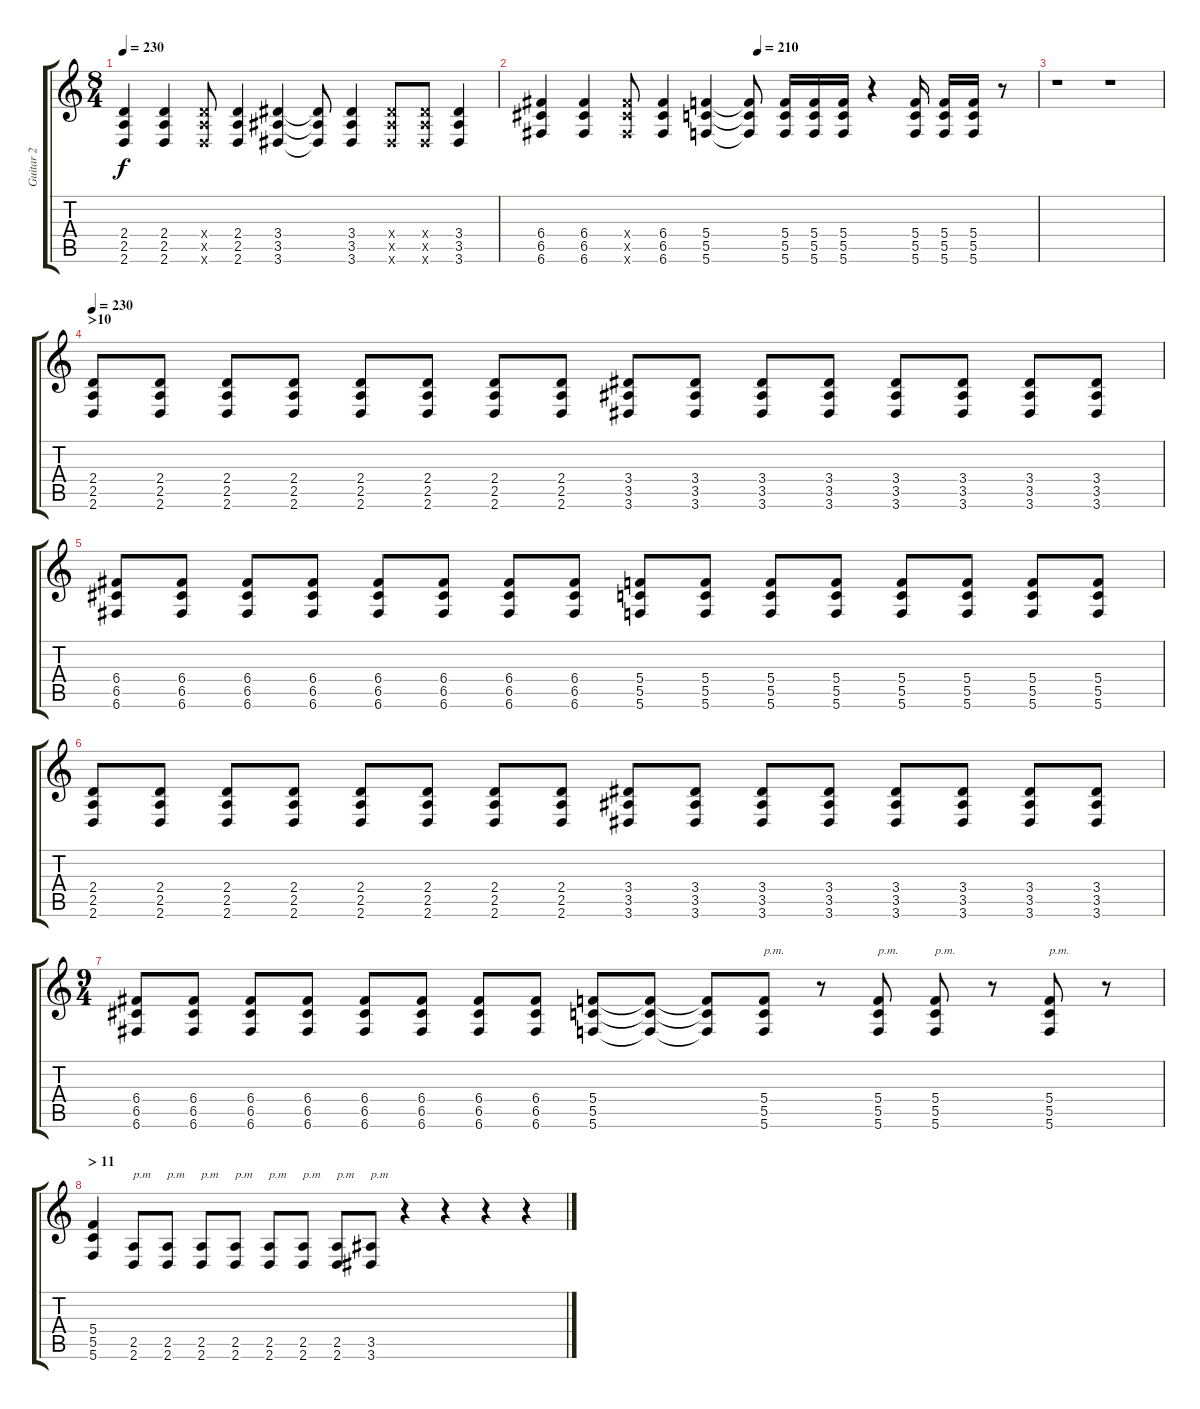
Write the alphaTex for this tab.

\track ("Guitar 2" "Guitar 2") {instrument distortionguitar}
\staff {score tabs}
\tuning (D4 A3 F3 C3 G2 C2) {hide}
\ts (8 4)
\tempo 230
\clef g2
\ks c
(2.4 2.5 2.6).4{dy f} (2.4 2.5 2.6).4 (2.4{x} 2.5{x} 2.6{x}).8 (2.4 2.5 2.6).4 (3.4 3.5 3.6).4 (3.4{t} 3.5{t} 3.6{t}).8 (3.4 3.5 3.6).4 (3.4{x} 3.5{x} 3.6{x}).8 (3.4{x} 3.5{x} 3.6{x}).8 (3.4 3.5 3.6).4 |
\tempo (210 0.4375)
(6.4 6.5 6.6).4 (6.4 6.5 6.6).4 (6.4{x} 6.5{x} 6.6{x}).8 (6.4 6.5 6.6).4 (5.4 5.5 5.6).4 (5.4{t} 5.5{t} 5.6{t}).8 (5.4 5.5 5.6).16 (5.4 5.5 5.6).16 (5.4 5.5 5.6).16 r.4 (5.4 5.5 5.6).16 (5.4 5.5 5.6).16 (5.4 5.5 5.6).16 r.8 |
r.1 r.1 |
\section ("" ">10")
\tempo 230
(2.4 2.5 2.6).8 (2.4 2.5 2.6).8 (2.4 2.5 2.6).8 (2.4 2.5 2.6).8 (2.4 2.5 2.6).8 (2.4 2.5 2.6).8 (2.4 2.5 2.6).8 (2.4 2.5 2.6).8 (3.4 3.5 3.6).8 (3.4 3.5 3.6).8 (3.4 3.5 3.6).8 (3.4 3.5 3.6).8 (3.4 3.5 3.6).8 (3.4 3.5 3.6).8 (3.4 3.5 3.6).8 (3.4 3.5 3.6).8 |
(6.4 6.5 6.6).8 (6.4 6.5 6.6).8 (6.4 6.5 6.6).8 (6.4 6.5 6.6).8 (6.4 6.5 6.6).8 (6.4 6.5 6.6).8 (6.4 6.5 6.6).8 (6.4 6.5 6.6).8 (5.4 5.5 5.6).8 (5.4 5.5 5.6).8 (5.4 5.5 5.6).8 (5.4 5.5 5.6).8 (5.4 5.5 5.6).8 (5.4 5.5 5.6).8 (5.4 5.5 5.6).8 (5.4 5.5 5.6).8 |
(2.4 2.5 2.6).8 (2.4 2.5 2.6).8 (2.4 2.5 2.6).8 (2.4 2.5 2.6).8 (2.4 2.5 2.6).8 (2.4 2.5 2.6).8 (2.4 2.5 2.6).8 (2.4 2.5 2.6).8 (3.4 3.5 3.6).8 (3.4 3.5 3.6).8 (3.4 3.5 3.6).8 (3.4 3.5 3.6).8 (3.4 3.5 3.6).8 (3.4 3.5 3.6).8 (3.4 3.5 3.6).8 (3.4 3.5 3.6).8 |
\ts (9 4)
(6.4 6.5 6.6).8 (6.4 6.5 6.6).8 (6.4 6.5 6.6).8 (6.4 6.5 6.6).8 (6.4 6.5 6.6).8 (6.4 6.5 6.6).8 (6.4 6.5 6.6).8 (6.4 6.5 6.6).8 (5.4 5.5 5.6).8 (5.4{t} 5.5{t} 5.6{t}).8 (5.4{t} 5.5{t} 5.6{t}).8 (5.4 5.5 5.6).8{txt "p.m."} r.8 (5.4 5.5 5.6).8{txt "p.m."} (5.4 5.5 5.6).8{txt "p.m."} r.8 (5.4 5.5 5.6).8{txt "p.m."} r.8 |
\section ("" "> 11")
(5.4 5.5 5.6).4 (2.5 2.6).8{txt "p.m"} (2.5 2.6).8{txt "p.m"} (2.5 2.6).8{txt "p.m"} (2.5 2.6).8{txt "p.m"} (2.5 2.6).8{txt "p.m"} (2.5 2.6).8{txt "p.m"} (2.5 2.6).8{txt "p.m"} (3.5 3.6).8{txt "p.m"} r.4 r.4 r.4 r.4
